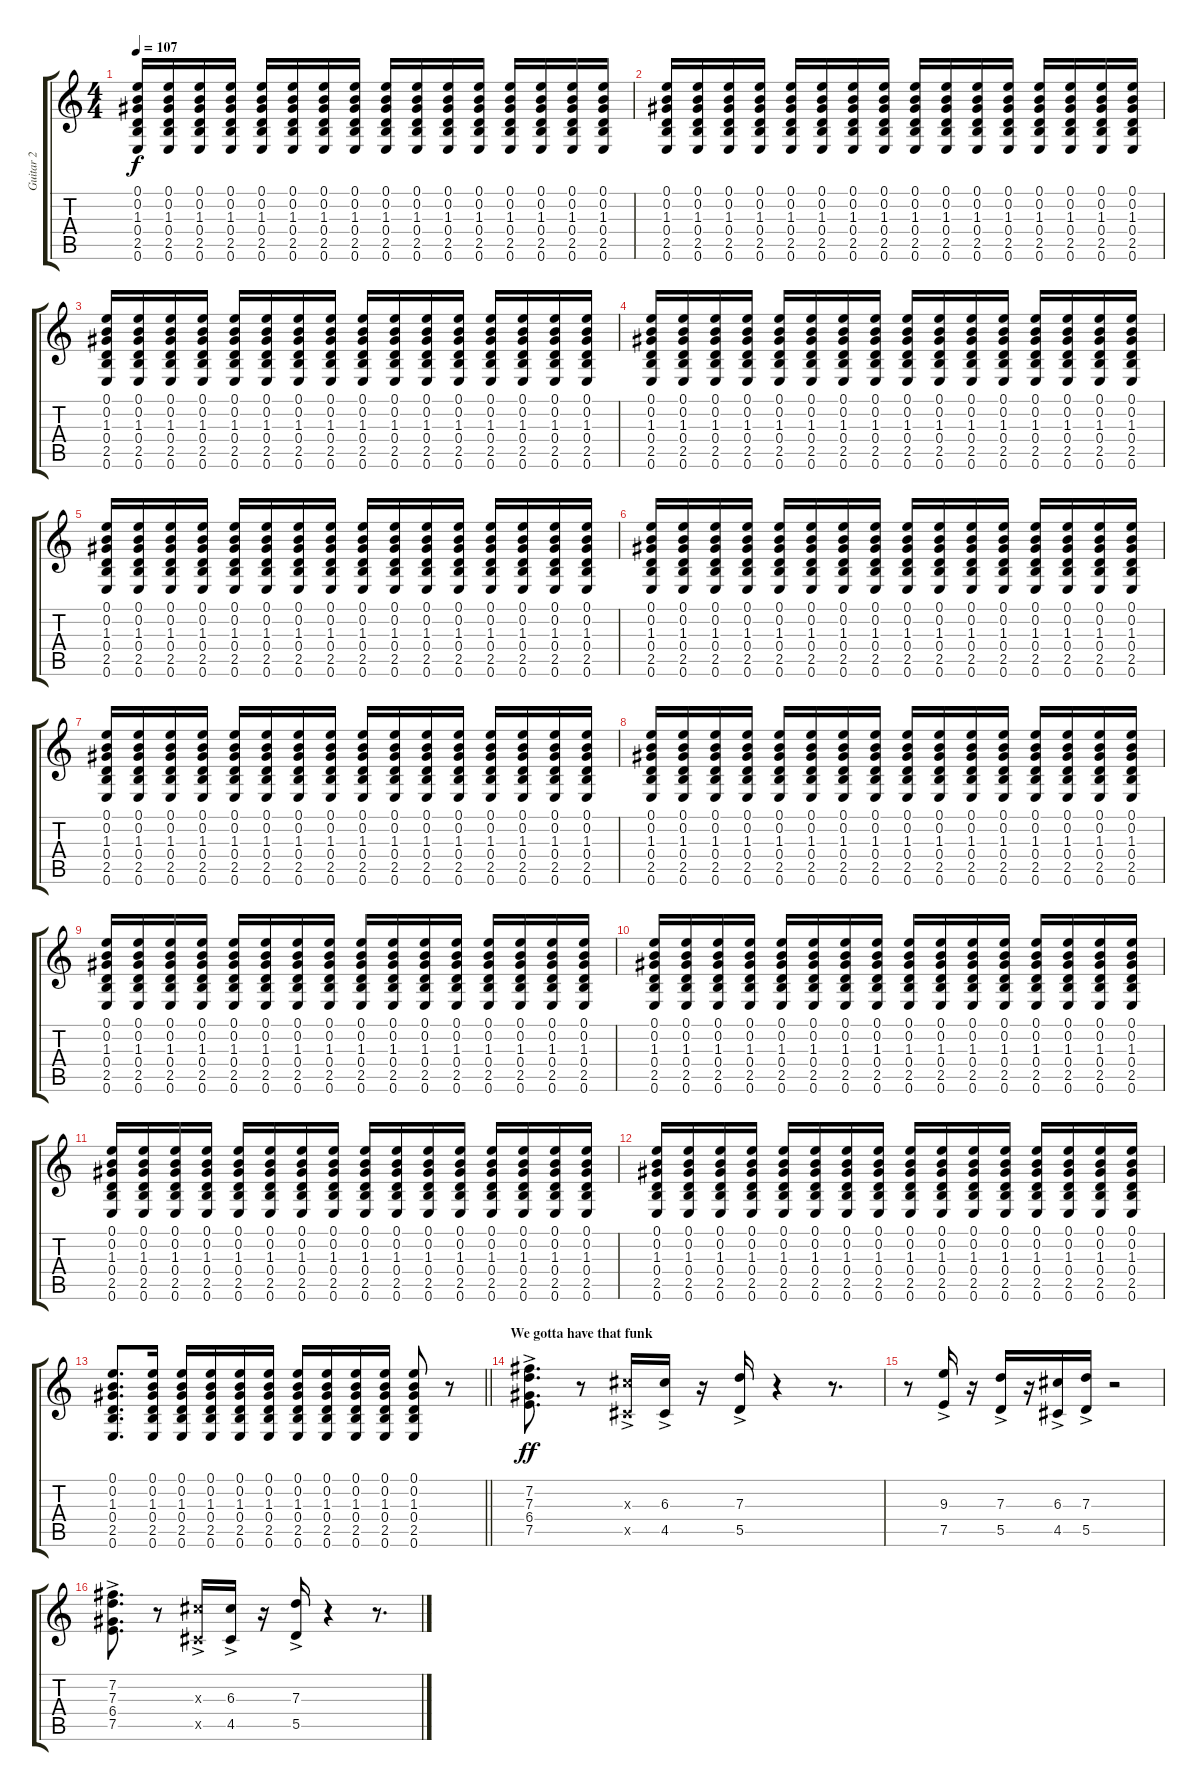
\track ("Guitar 2" "Guitar 2") {instrument electricguitarjazz}
\staff {score tabs}
\tuning (E4 B3 G3 D3 A2 E2) {hide}
\ts (4 4)
\tempo 107
\clef g2
\ks c
(0.1 0.2 1.3 0.4 2.5 0.6).16{dy f} (0.1 0.2 1.3 0.4 2.5 0.6).16 (0.1 0.2 1.3 0.4 2.5 0.6).16 (0.1 0.2 1.3 0.4 2.5 0.6).16 (0.1 0.2 1.3 0.4 2.5 0.6).16 (0.1 0.2 1.3 0.4 2.5 0.6).16 (0.1 0.2 1.3 0.4 2.5 0.6).16 (0.1 0.2 1.3 0.4 2.5 0.6).16 (0.1 0.2 1.3 0.4 2.5 0.6).16 (0.1 0.2 1.3 0.4 2.5 0.6).16 (0.1 0.2 1.3 0.4 2.5 0.6).16 (0.1 0.2 1.3 0.4 2.5 0.6).16 (0.1 0.2 1.3 0.4 2.5 0.6).16 (0.1 0.2 1.3 0.4 2.5 0.6).16 (0.1 0.2 1.3 0.4 2.5 0.6).16 (0.1 0.2 1.3 0.4 2.5 0.6).16 |
(0.1 0.2 1.3 0.4 2.5 0.6).16 (0.1 0.2 1.3 0.4 2.5 0.6).16 (0.1 0.2 1.3 0.4 2.5 0.6).16 (0.1 0.2 1.3 0.4 2.5 0.6).16 (0.1 0.2 1.3 0.4 2.5 0.6).16 (0.1 0.2 1.3 0.4 2.5 0.6).16 (0.1 0.2 1.3 0.4 2.5 0.6).16 (0.1 0.2 1.3 0.4 2.5 0.6).16 (0.1 0.2 1.3 0.4 2.5 0.6).16 (0.1 0.2 1.3 0.4 2.5 0.6).16 (0.1 0.2 1.3 0.4 2.5 0.6).16 (0.1 0.2 1.3 0.4 2.5 0.6).16 (0.1 0.2 1.3 0.4 2.5 0.6).16 (0.1 0.2 1.3 0.4 2.5 0.6).16 (0.1 0.2 1.3 0.4 2.5 0.6).16 (0.1 0.2 1.3 0.4 2.5 0.6).16 |
(0.1 0.2 1.3 0.4 2.5 0.6).16 (0.1 0.2 1.3 0.4 2.5 0.6).16 (0.1 0.2 1.3 0.4 2.5 0.6).16 (0.1 0.2 1.3 0.4 2.5 0.6).16 (0.1 0.2 1.3 0.4 2.5 0.6).16 (0.1 0.2 1.3 0.4 2.5 0.6).16 (0.1 0.2 1.3 0.4 2.5 0.6).16 (0.1 0.2 1.3 0.4 2.5 0.6).16 (0.1 0.2 1.3 0.4 2.5 0.6).16 (0.1 0.2 1.3 0.4 2.5 0.6).16 (0.1 0.2 1.3 0.4 2.5 0.6).16 (0.1 0.2 1.3 0.4 2.5 0.6).16 (0.1 0.2 1.3 0.4 2.5 0.6).16 (0.1 0.2 1.3 0.4 2.5 0.6).16 (0.1 0.2 1.3 0.4 2.5 0.6).16 (0.1 0.2 1.3 0.4 2.5 0.6).16 |
(0.1 0.2 1.3 0.4 2.5 0.6).16 (0.1 0.2 1.3 0.4 2.5 0.6).16 (0.1 0.2 1.3 0.4 2.5 0.6).16 (0.1 0.2 1.3 0.4 2.5 0.6).16 (0.1 0.2 1.3 0.4 2.5 0.6).16 (0.1 0.2 1.3 0.4 2.5 0.6).16 (0.1 0.2 1.3 0.4 2.5 0.6).16 (0.1 0.2 1.3 0.4 2.5 0.6).16 (0.1 0.2 1.3 0.4 2.5 0.6).16 (0.1 0.2 1.3 0.4 2.5 0.6).16 (0.1 0.2 1.3 0.4 2.5 0.6).16 (0.1 0.2 1.3 0.4 2.5 0.6).16 (0.1 0.2 1.3 0.4 2.5 0.6).16 (0.1 0.2 1.3 0.4 2.5 0.6).16 (0.1 0.2 1.3 0.4 2.5 0.6).16 (0.1 0.2 1.3 0.4 2.5 0.6).16 |
(0.1 0.2 1.3 0.4 2.5 0.6).16 (0.1 0.2 1.3 0.4 2.5 0.6).16 (0.1 0.2 1.3 0.4 2.5 0.6).16 (0.1 0.2 1.3 0.4 2.5 0.6).16 (0.1 0.2 1.3 0.4 2.5 0.6).16 (0.1 0.2 1.3 0.4 2.5 0.6).16 (0.1 0.2 1.3 0.4 2.5 0.6).16 (0.1 0.2 1.3 0.4 2.5 0.6).16 (0.1 0.2 1.3 0.4 2.5 0.6).16 (0.1 0.2 1.3 0.4 2.5 0.6).16 (0.1 0.2 1.3 0.4 2.5 0.6).16 (0.1 0.2 1.3 0.4 2.5 0.6).16 (0.1 0.2 1.3 0.4 2.5 0.6).16 (0.1 0.2 1.3 0.4 2.5 0.6).16 (0.1 0.2 1.3 0.4 2.5 0.6).16 (0.1 0.2 1.3 0.4 2.5 0.6).16 |
(0.1 0.2 1.3 0.4 2.5 0.6).16 (0.1 0.2 1.3 0.4 2.5 0.6).16 (0.1 0.2 1.3 0.4 2.5 0.6).16 (0.1 0.2 1.3 0.4 2.5 0.6).16 (0.1 0.2 1.3 0.4 2.5 0.6).16 (0.1 0.2 1.3 0.4 2.5 0.6).16 (0.1 0.2 1.3 0.4 2.5 0.6).16 (0.1 0.2 1.3 0.4 2.5 0.6).16 (0.1 0.2 1.3 0.4 2.5 0.6).16 (0.1 0.2 1.3 0.4 2.5 0.6).16 (0.1 0.2 1.3 0.4 2.5 0.6).16 (0.1 0.2 1.3 0.4 2.5 0.6).16 (0.1 0.2 1.3 0.4 2.5 0.6).16 (0.1 0.2 1.3 0.4 2.5 0.6).16 (0.1 0.2 1.3 0.4 2.5 0.6).16 (0.1 0.2 1.3 0.4 2.5 0.6).16 |
(0.1 0.2 1.3 0.4 2.5 0.6).16 (0.1 0.2 1.3 0.4 2.5 0.6).16 (0.1 0.2 1.3 0.4 2.5 0.6).16 (0.1 0.2 1.3 0.4 2.5 0.6).16 (0.1 0.2 1.3 0.4 2.5 0.6).16 (0.1 0.2 1.3 0.4 2.5 0.6).16 (0.1 0.2 1.3 0.4 2.5 0.6).16 (0.1 0.2 1.3 0.4 2.5 0.6).16 (0.1 0.2 1.3 0.4 2.5 0.6).16 (0.1 0.2 1.3 0.4 2.5 0.6).16 (0.1 0.2 1.3 0.4 2.5 0.6).16 (0.1 0.2 1.3 0.4 2.5 0.6).16 (0.1 0.2 1.3 0.4 2.5 0.6).16 (0.1 0.2 1.3 0.4 2.5 0.6).16 (0.1 0.2 1.3 0.4 2.5 0.6).16 (0.1 0.2 1.3 0.4 2.5 0.6).16 |
(0.1 0.2 1.3 0.4 2.5 0.6).16 (0.1 0.2 1.3 0.4 2.5 0.6).16 (0.1 0.2 1.3 0.4 2.5 0.6).16 (0.1 0.2 1.3 0.4 2.5 0.6).16 (0.1 0.2 1.3 0.4 2.5 0.6).16 (0.1 0.2 1.3 0.4 2.5 0.6).16 (0.1 0.2 1.3 0.4 2.5 0.6).16 (0.1 0.2 1.3 0.4 2.5 0.6).16 (0.1 0.2 1.3 0.4 2.5 0.6).16 (0.1 0.2 1.3 0.4 2.5 0.6).16 (0.1 0.2 1.3 0.4 2.5 0.6).16 (0.1 0.2 1.3 0.4 2.5 0.6).16 (0.1 0.2 1.3 0.4 2.5 0.6).16 (0.1 0.2 1.3 0.4 2.5 0.6).16 (0.1 0.2 1.3 0.4 2.5 0.6).16 (0.1 0.2 1.3 0.4 2.5 0.6).16 |
(0.1 0.2 1.3 0.4 2.5 0.6).16 (0.1 0.2 1.3 0.4 2.5 0.6).16 (0.1 0.2 1.3 0.4 2.5 0.6).16 (0.1 0.2 1.3 0.4 2.5 0.6).16 (0.1 0.2 1.3 0.4 2.5 0.6).16 (0.1 0.2 1.3 0.4 2.5 0.6).16 (0.1 0.2 1.3 0.4 2.5 0.6).16 (0.1 0.2 1.3 0.4 2.5 0.6).16 (0.1 0.2 1.3 0.4 2.5 0.6).16 (0.1 0.2 1.3 0.4 2.5 0.6).16 (0.1 0.2 1.3 0.4 2.5 0.6).16 (0.1 0.2 1.3 0.4 2.5 0.6).16 (0.1 0.2 1.3 0.4 2.5 0.6).16 (0.1 0.2 1.3 0.4 2.5 0.6).16 (0.1 0.2 1.3 0.4 2.5 0.6).16 (0.1 0.2 1.3 0.4 2.5 0.6).16 |
(0.1 0.2 1.3 0.4 2.5 0.6).16 (0.1 0.2 1.3 0.4 2.5 0.6).16 (0.1 0.2 1.3 0.4 2.5 0.6).16 (0.1 0.2 1.3 0.4 2.5 0.6).16 (0.1 0.2 1.3 0.4 2.5 0.6).16 (0.1 0.2 1.3 0.4 2.5 0.6).16 (0.1 0.2 1.3 0.4 2.5 0.6).16 (0.1 0.2 1.3 0.4 2.5 0.6).16 (0.1 0.2 1.3 0.4 2.5 0.6).16 (0.1 0.2 1.3 0.4 2.5 0.6).16 (0.1 0.2 1.3 0.4 2.5 0.6).16 (0.1 0.2 1.3 0.4 2.5 0.6).16 (0.1 0.2 1.3 0.4 2.5 0.6).16 (0.1 0.2 1.3 0.4 2.5 0.6).16 (0.1 0.2 1.3 0.4 2.5 0.6).16 (0.1 0.2 1.3 0.4 2.5 0.6).16 |
(0.1 0.2 1.3 0.4 2.5 0.6).16 (0.1 0.2 1.3 0.4 2.5 0.6).16 (0.1 0.2 1.3 0.4 2.5 0.6).16 (0.1 0.2 1.3 0.4 2.5 0.6).16 (0.1 0.2 1.3 0.4 2.5 0.6).16 (0.1 0.2 1.3 0.4 2.5 0.6).16 (0.1 0.2 1.3 0.4 2.5 0.6).16 (0.1 0.2 1.3 0.4 2.5 0.6).16 (0.1 0.2 1.3 0.4 2.5 0.6).16 (0.1 0.2 1.3 0.4 2.5 0.6).16 (0.1 0.2 1.3 0.4 2.5 0.6).16 (0.1 0.2 1.3 0.4 2.5 0.6).16 (0.1 0.2 1.3 0.4 2.5 0.6).16 (0.1 0.2 1.3 0.4 2.5 0.6).16 (0.1 0.2 1.3 0.4 2.5 0.6).16 (0.1 0.2 1.3 0.4 2.5 0.6).16 |
(0.1 0.2 1.3 0.4 2.5 0.6).16 (0.1 0.2 1.3 0.4 2.5 0.6).16 (0.1 0.2 1.3 0.4 2.5 0.6).16 (0.1 0.2 1.3 0.4 2.5 0.6).16 (0.1 0.2 1.3 0.4 2.5 0.6).16 (0.1 0.2 1.3 0.4 2.5 0.6).16 (0.1 0.2 1.3 0.4 2.5 0.6).16 (0.1 0.2 1.3 0.4 2.5 0.6).16 (0.1 0.2 1.3 0.4 2.5 0.6).16 (0.1 0.2 1.3 0.4 2.5 0.6).16 (0.1 0.2 1.3 0.4 2.5 0.6).16 (0.1 0.2 1.3 0.4 2.5 0.6).16 (0.1 0.2 1.3 0.4 2.5 0.6).16 (0.1 0.2 1.3 0.4 2.5 0.6).16 (0.1 0.2 1.3 0.4 2.5 0.6).16 (0.1 0.2 1.3 0.4 2.5 0.6).16 |
\barLineRight lightlight
(0.1 0.2 1.3 0.4 2.5 0.6).8{d} (0.1 0.2 1.3 0.4 2.5 0.6).16 (0.1 0.2 1.3 0.4 2.5 0.6).16 (0.1 0.2 1.3 0.4 2.5 0.6).16 (0.1 0.2 1.3 0.4 2.5 0.6).16 (0.1 0.2 1.3 0.4 2.5 0.6).16 (0.1 0.2 1.3 0.4 2.5 0.6).16 (0.1 0.2 1.3 0.4 2.5 0.6).16 (0.1 0.2 1.3 0.4 2.5 0.6).16 (0.1 0.2 1.3 0.4 2.5 0.6).16 (0.1 0.2 1.3 0.4 2.5 0.6).8 r.8 |
\section ("" "We gotta have that funk")
(7.2{ac} 7.3{ac} 6.4{ac} 7.5{ac}).8{d dy ff} r.8 (6.3{ac x} 4.5{ac x}).16 (6.3{ac} 4.5{ac}).16 r.16 (7.3{ac} 5.5{ac}).16 r.4 r.8{d} |
r.8 (9.3{ac} 7.5{ac}).16 r.16 (7.3{ac} 5.5{ac}).16 r.16 (6.3{ac} 4.5{ac}).16 (7.3{ac} 5.5{ac}).16 r.2 |
(7.2{ac} 7.3{ac} 6.4{ac} 7.5{ac}).8{d} r.8 (6.3{ac x} 4.5{ac x}).16 (6.3{ac} 4.5{ac}).16 r.16 (7.3{ac} 5.5{ac}).16 r.4 r.8{d}
